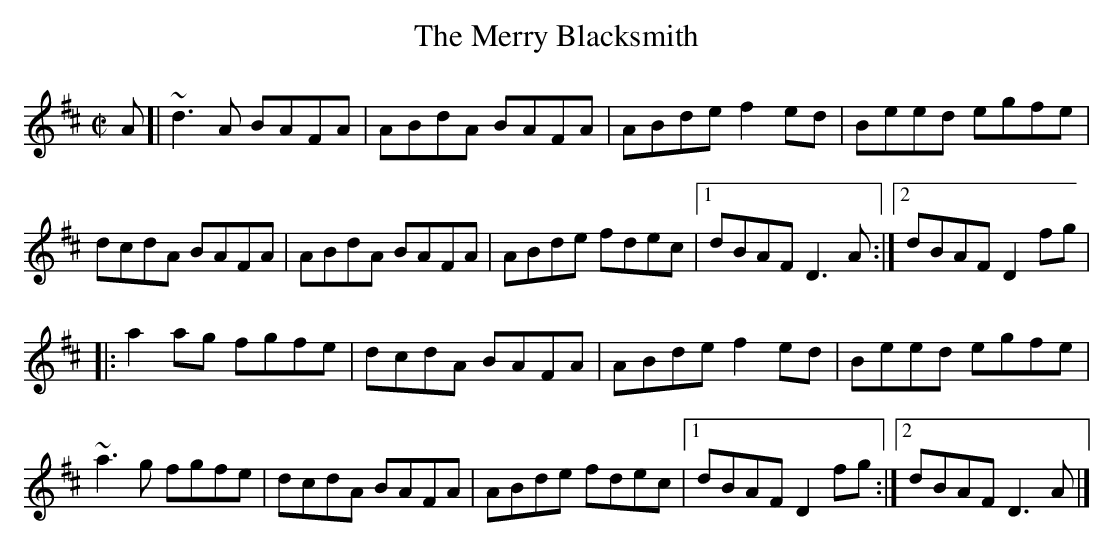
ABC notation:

X:1
T:Merry Blacksmith, The
M:C|
L:1/8
K:D
A[|~d3A BAFA|ABdA BAFA|ABde f2ed|Beed egfe|!
dcdA BAFA|ABdA BAFA|ABde fdec|1dBAF D3A:|2dBAF D2fg|!
|:a2ag fgfe|dcdA BAFA|ABde f2ed|Beed egfe|!
~a3g fgfe|dcdA BAFA|ABde fdec|1dBAF D2fg:|2dBAF D3A|]!
